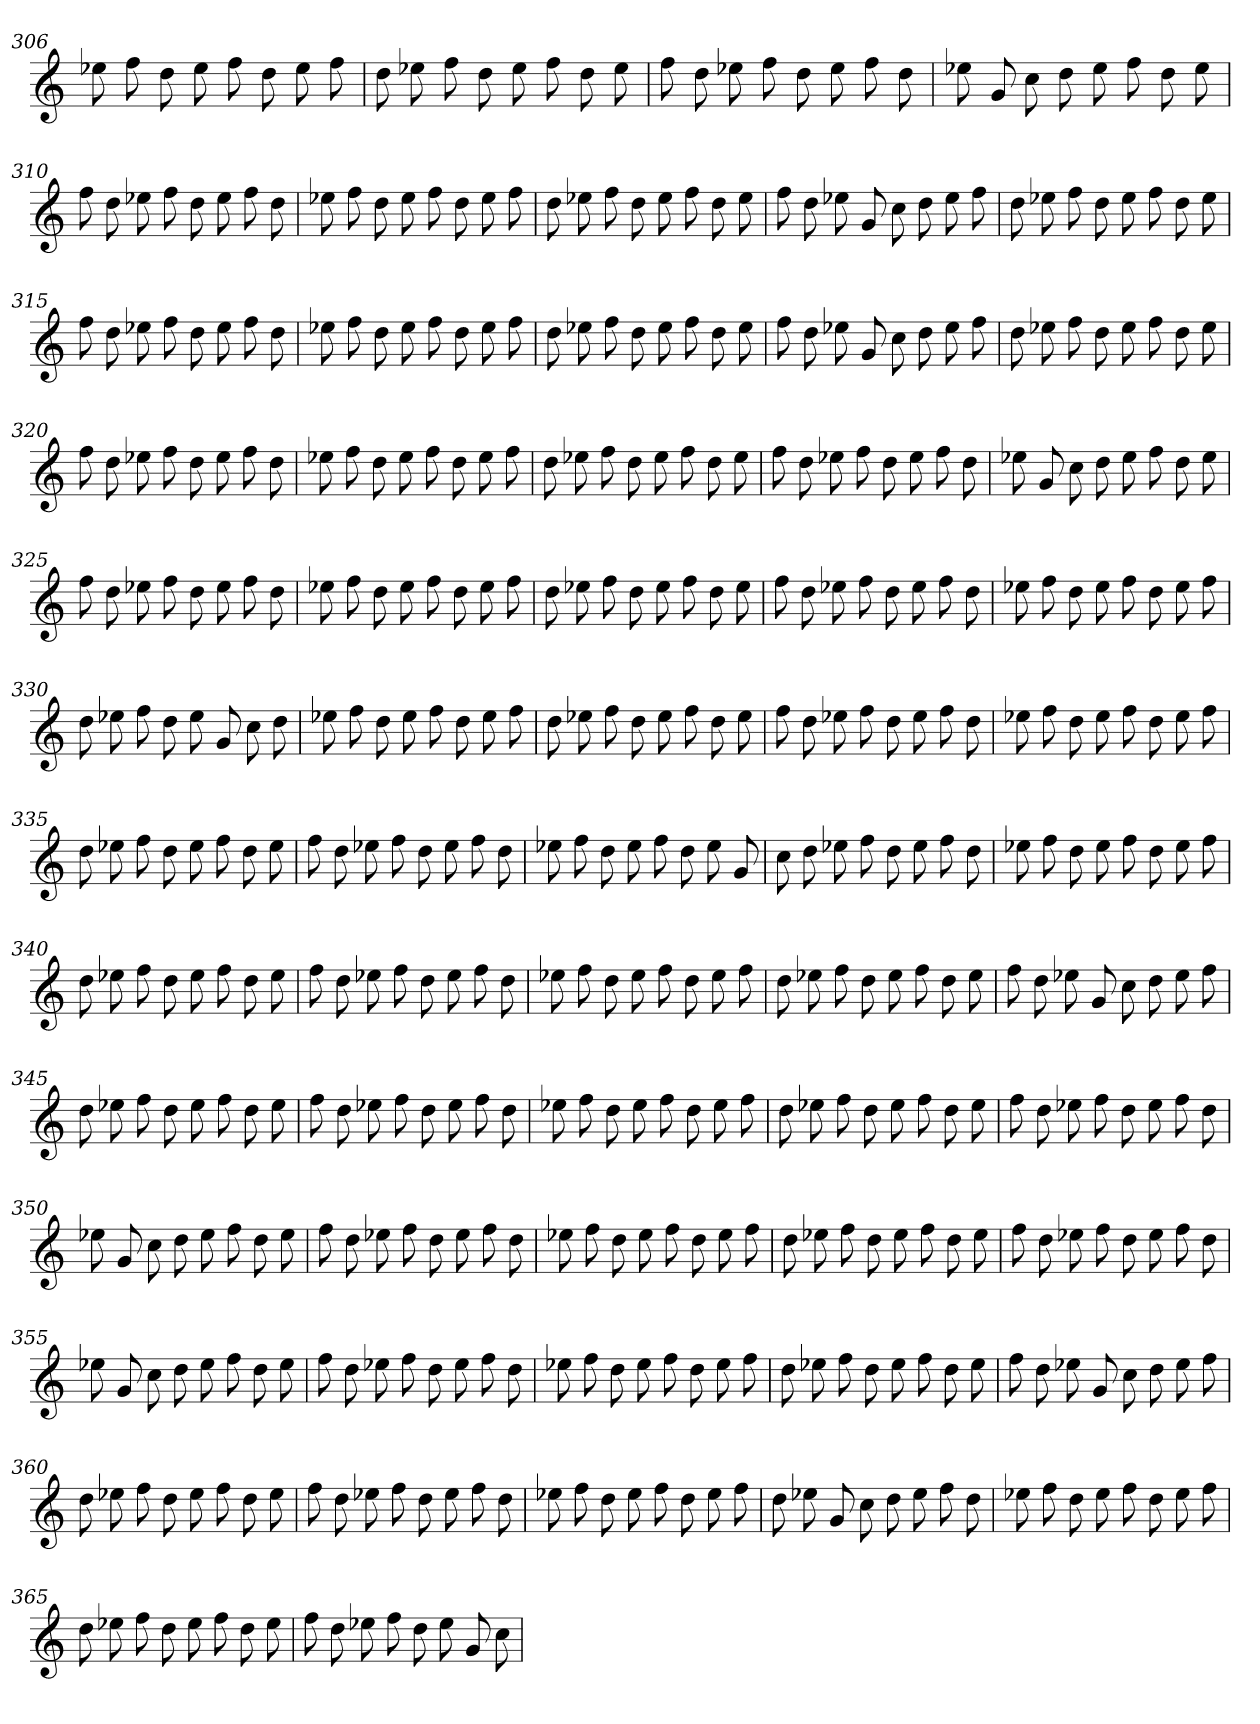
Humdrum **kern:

**kern
*part1
*staff1
=306
8ee-X
8ff
8dd
8ee-
8ff
8dd
8ee-
8ff
=307
8dd
8ee-X
8ff
8dd
8ee-
8ff
8dd
8ee-
=308
8ff
8dd
8ee-X
8ff
8dd
8ee-
8ff
8dd
=309
8ee-X
8g
8cc
8dd
8ee-
8ff
8dd
8ee-
=310
8ff
8dd
8ee-X
8ff
8dd
8ee-
8ff
8dd
=311
8ee-X
8ff
8dd
8ee-
8ff
8dd
8ee-
8ff
=312
8dd
8ee-X
8ff
8dd
8ee-
8ff
8dd
8ee-
=313
8ff
8dd
8ee-X
8g
8cc
8dd
8ee-
8ff
=314
8dd
8ee-X
8ff
8dd
8ee-
8ff
8dd
8ee-
=315
8ff
8dd
8ee-X
8ff
8dd
8ee-
8ff
8dd
=316
8ee-X
8ff
8dd
8ee-
8ff
8dd
8ee-
8ff
=317
8dd
8ee-X
8ff
8dd
8ee-
8ff
8dd
8ee-
=318
8ff
8dd
8ee-X
8g
8cc
8dd
8ee-
8ff
=319
8dd
8ee-X
8ff
8dd
8ee-
8ff
8dd
8ee-
=320
8ff
8dd
8ee-X
8ff
8dd
8ee-
8ff
8dd
=321
8ee-X
8ff
8dd
8ee-
8ff
8dd
8ee-
8ff
=322
8dd
8ee-X
8ff
8dd
8ee-
8ff
8dd
8ee-
=323
8ff
8dd
8ee-X
8ff
8dd
8ee-
8ff
8dd
=324
8ee-X
8g
8cc
8dd
8ee-
8ff
8dd
8ee-
=325
8ff
8dd
8ee-X
8ff
8dd
8ee-
8ff
8dd
=326
8ee-X
8ff
8dd
8ee-
8ff
8dd
8ee-
8ff
=327
8dd
8ee-X
8ff
8dd
8ee-
8ff
8dd
8ee-
=328
8ff
8dd
8ee-X
8ff
8dd
8ee-
8ff
8dd
=329
8ee-X
8ff
8dd
8ee-
8ff
8dd
8ee-
8ff
=330
8dd
8ee-X
8ff
8dd
8ee-
8g
8cc
8dd
=331
8ee-X
8ff
8dd
8ee-
8ff
8dd
8ee-
8ff
=332
8dd
8ee-X
8ff
8dd
8ee-
8ff
8dd
8ee-
=333
8ff
8dd
8ee-X
8ff
8dd
8ee-
8ff
8dd
=334
8ee-X
8ff
8dd
8ee-
8ff
8dd
8ee-
8ff
=335
8dd
8ee-X
8ff
8dd
8ee-
8ff
8dd
8ee-
=336
8ff
8dd
8ee-X
8ff
8dd
8ee-
8ff
8dd
=337
8ee-X
8ff
8dd
8ee-
8ff
8dd
8ee-
8g
=338
8cc
8dd
8ee-X
8ff
8dd
8ee-
8ff
8dd
=339
8ee-X
8ff
8dd
8ee-
8ff
8dd
8ee-
8ff
=340
8dd
8ee-X
8ff
8dd
8ee-
8ff
8dd
8ee-
=341
8ff
8dd
8ee-X
8ff
8dd
8ee-
8ff
8dd
=342
8ee-X
8ff
8dd
8ee-
8ff
8dd
8ee-
8ff
=343
8dd
8ee-X
8ff
8dd
8ee-
8ff
8dd
8ee-
=344
8ff
8dd
8ee-X
8g
8cc
8dd
8ee-
8ff
=345
8dd
8ee-X
8ff
8dd
8ee-
8ff
8dd
8ee-
=346
8ff
8dd
8ee-X
8ff
8dd
8ee-
8ff
8dd
=347
8ee-X
8ff
8dd
8ee-
8ff
8dd
8ee-
8ff
=348
8dd
8ee-X
8ff
8dd
8ee-
8ff
8dd
8ee-
=349
8ff
8dd
8ee-X
8ff
8dd
8ee-
8ff
8dd
=350
8ee-X
8g
8cc
8dd
8ee-
8ff
8dd
8ee-
=351
8ff
8dd
8ee-X
8ff
8dd
8ee-
8ff
8dd
=352
8ee-X
8ff
8dd
8ee-
8ff
8dd
8ee-
8ff
=353
8dd
8ee-X
8ff
8dd
8ee-
8ff
8dd
8ee-
=354
8ff
8dd
8ee-X
8ff
8dd
8ee-
8ff
8dd
=355
8ee-X
8g
8cc
8dd
8ee-
8ff
8dd
8ee-
=356
8ff
8dd
8ee-X
8ff
8dd
8ee-
8ff
8dd
=357
8ee-X
8ff
8dd
8ee-
8ff
8dd
8ee-
8ff
=358
8dd
8ee-X
8ff
8dd
8ee-
8ff
8dd
8ee-
=359
8ff
8dd
8ee-X
8g
8cc
8dd
8ee-
8ff
=360
8dd
8ee-X
8ff
8dd
8ee-
8ff
8dd
8ee-
=361
8ff
8dd
8ee-X
8ff
8dd
8ee-
8ff
8dd
=362
8ee-X
8ff
8dd
8ee-
8ff
8dd
8ee-
8ff
=363
8dd
8ee-X
8g
8cc
8dd
8ee-
8ff
8dd
=364
8ee-X
8ff
8dd
8ee-
8ff
8dd
8ee-
8ff
=365
8dd
8ee-X
8ff
8dd
8ee-
8ff
8dd
8ee-
=366
8ff
8dd
8ee-X
8ff
8dd
8ee-
8g
8cc
=
*-
